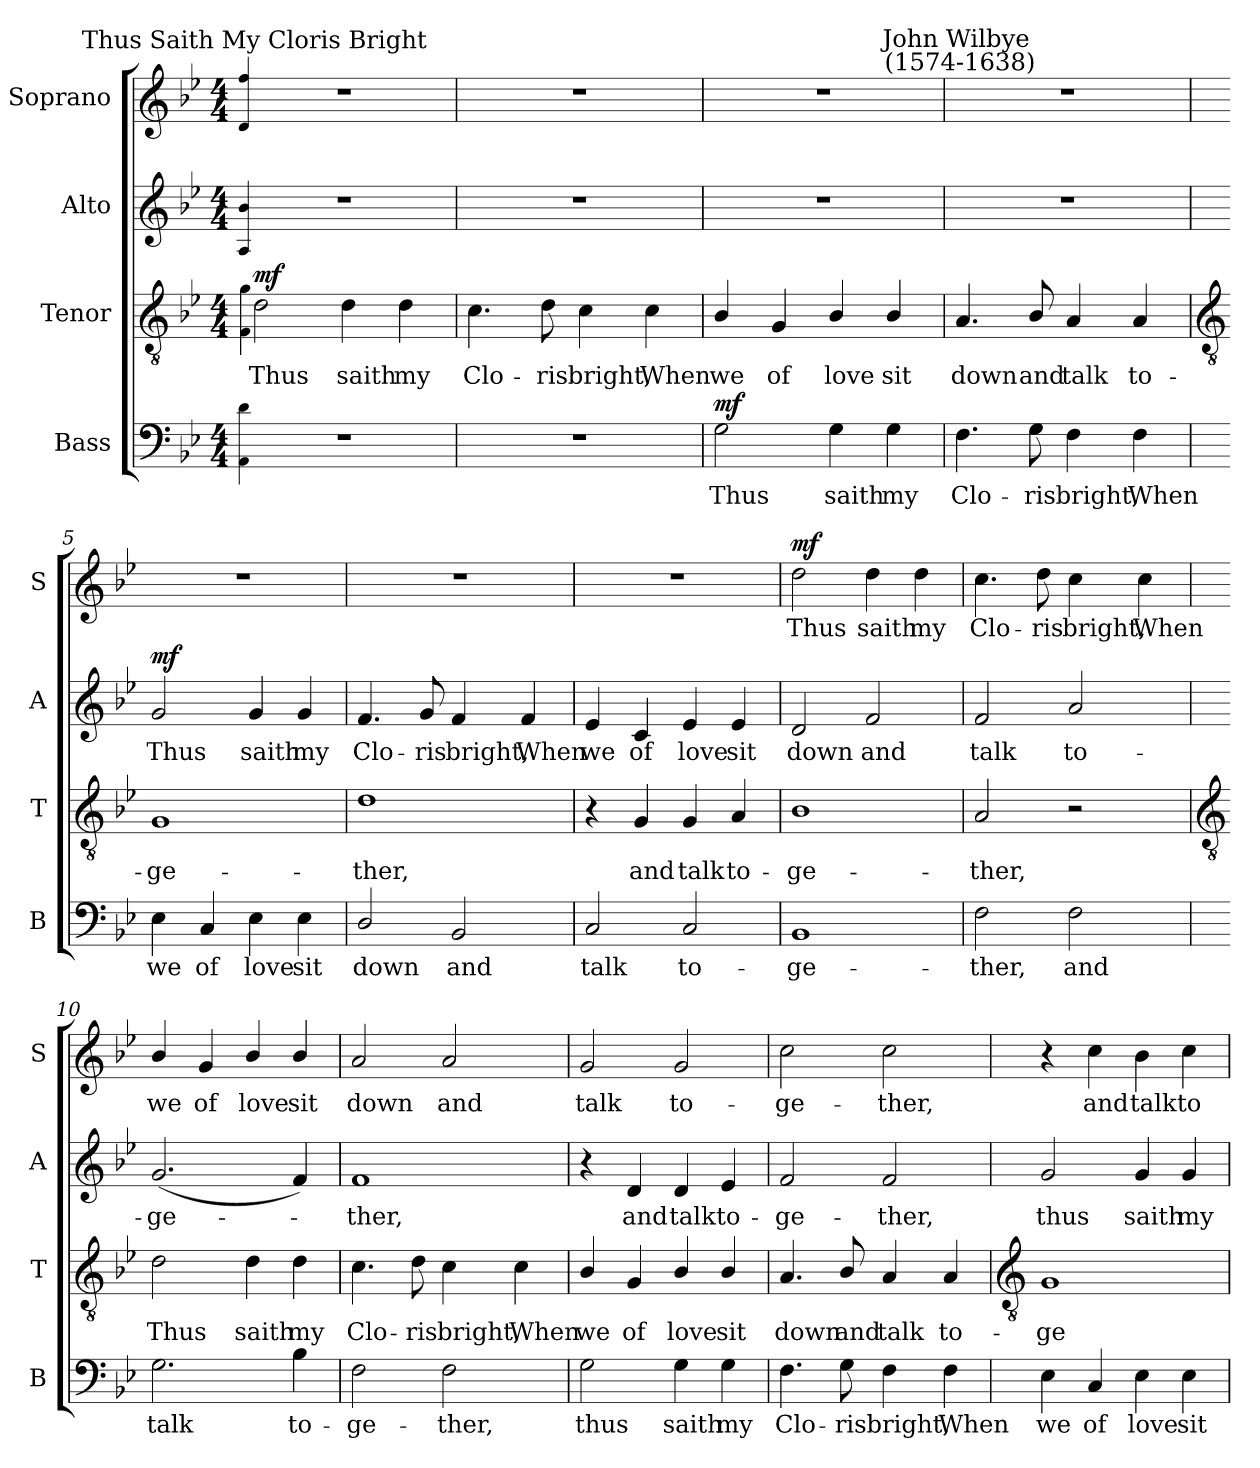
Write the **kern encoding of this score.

**kern	**text	**dynam	**kern	**text	**dynam	**kern	**text	**dynam	**kern	**text	**dynam
*part4	*part4	*part4	*part3	*part3	*part3	*part2	*part2	*part2	*part1	*part1	*part1
*staff4	*staff4	*staff4	*staff3	*staff3	*staff3	*staff2	*staff2	*staff2	*staff1	*staff1	*staff1
*I"Bass	*	*	*I"Tenor	*	*	*I"Alto	*	*	*I"Soprano	*	*
*I'B	*	*	*I'T	*	*	*I'A	*	*	*I'S	*	*
*clefF4	*	*	*clefGv2	*	*	*clefG2	*	*	*clefG2	*	*
*k[b-e-]	*	*	*k[b-e-]	*	*	*k[b-e-]	*	*	*k[b-e-]	*	*
*B-:	*	*	*B-:	*	*	*B-:	*	*	*B-:	*	*
*M4/4	*	*	*M4/4	*	*	*M4/4	*	*	*M4/4	*	*
=1	=1	=1	=1	=1	=1	=1	=1	=1	=1	=1	=1
4qqAA 4qqd	.	.	4qqF 4qqg	.	.	4qqA 4qqb-	.	.	4qqd 4qqff	.	.
!	!	!	!	!	!	!	!	!	!LO:TX:a:cj:t=Thus Saith My Cloris Bright	!	!
!	!	!	!	!LO:LY:b	!LO:DY:b	!	!	!	!	!	!
1r	.	.	2d	Thus	mf	1r	.	.	1r	.	.
!	!	!	!	!LO:LY:b	!	!	!	!	!	!	!
.	.	.	4d	saith	.	.	.	.	.	.	.
!	!	!	!	!LO:LY:b	!	!	!	!	!	!	!
.	.	.	4d	my	.	.	.	.	.	.	.
=2	=2	=2	=2	=2	=2	=2	=2	=2	=2	=2	=2
!	!	!	!	!LO:LY:b	!	!	!	!	!	!	!
1r	.	.	4.c	Clo-	.	1r	.	.	1r	.	.
!	!	!	!	!LO:LY:b	!	!	!	!	!	!	!
.	.	.	8d	-ris	.	.	.	.	.	.	.
!	!	!	!	!LO:LY:b	!	!	!	!	!	!	!
.	.	.	4c\	bright,	.	.	.	.	.	.	.
!	!	!	!	!LO:LY:b	!	!	!	!	!	!	!
.	.	.	4c\	When	.	.	.	.	.	.	.
=3	=3	=3	=3	=3	=3	=3	=3	=3	=3	=3	=3
!	!LO:LY:b	!LO:DY:b	!	!LO:LY:b	!	!	!	!	!	!	!
2G	Thus	mf	4B-/	we	.	1r	.	.	1r	.	.
!	!	!	!	!LO:LY:b	!	!	!	!	!	!	!
.	.	.	4G	of	.	.	.	.	.	.	.
!	!LO:LY:b	!	!	!LO:LY:b	!	!	!	!	!	!	!
4G	saith	.	4B-/	love	.	.	.	.	.	.	.
!	!LO:LY:b	!	!	!LO:LY:b	!	!	!	!	!	!	!
4G	my	.	4B-/	sit	.	.	.	.	.	.	.
=4	=4	=4	=4	=4	=4	=4	=4	=4	=4	=4	=4
!	!	!	!	!	!	!	!	!	!LO:TX:a:cj:t=John Wilbye\n (1574-1638)	!	!
!	!LO:LY:b	!	!	!LO:LY:b	!	!	!	!	!	!	!
4.F	Clo-	.	4.A	down	.	1r	.	.	1r	.	.
!	!LO:LY:b	!	!	!LO:LY:b	!	!	!	!	!	!	!
8G	-ris	.	8B-/	and	.	.	.	.	.	.	.
!	!LO:LY:b	!	!	!LO:LY:b	!	!	!	!	!	!	!
4F	bright,	.	4A	talk	.	.	.	.	.	.	.
!	!LO:LY:b	!	!	!LO:LY:b	!	!	!	!	!	!	!
4F	When	.	4A	to-	.	.	.	.	.	.	.
!!LO:LB:g=z
=5	=5	=5	=5	=5	=5	=5	=5	=5	=5	=5	=5
*	*	*	*clefGv2	*	*	*	*	*	*	*	*
!	!LO:LY:b	!	!	!LO:LY:b	!	!	!LO:LY:b	!LO:DY:b	!	!	!
4E-\	we	.	1G	-ge-	.	2g	Thus	mf	1r	.	.
!	!LO:LY:b	!	!	!	!	!	!	!	!	!	!
4C	of	.	.	.	.	.	.	.	.	.	.
!	!LO:LY:b	!	!	!	!	!	!LO:LY:b	!	!	!	!
4E-\	love	.	.	.	.	4g	saith	.	.	.	.
!	!LO:LY:b	!	!	!	!	!	!LO:LY:b	!	!	!	!
4E-\	sit	.	.	.	.	4g	my	.	.	.	.
=6	=6	=6	=6	=6	=6	=6	=6	=6	=6	=6	=6
!	!LO:LY:b	!	!	!LO:LY:b	!	!	!LO:LY:b	!	!	!	!
2D/	down	.	1d	-ther,	.	4.f	Clo-	.	1r	.	.
!	!	!	!	!	!	!	!LO:LY:b	!	!	!	!
.	.	.	.	.	.	8g	-ris	.	.	.	.
!	!LO:LY:b	!	!	!	!	!	!LO:LY:b	!	!	!	!
2BB-	and	.	.	.	.	4f	bright,	.	.	.	.
!	!	!	!	!	!	!	!LO:LY:b	!	!	!	!
.	.	.	.	.	.	4f	When	.	.	.	.
=7	=7	=7	=7	=7	=7	=7	=7	=7	=7	=7	=7
!	!LO:LY:b	!	!	!	!	!	!LO:LY:b	!	!	!	!
2C	talk	.	4r	.	.	4e-	we	.	1r	.	.
!	!	!	!	!LO:LY:b	!	!	!LO:LY:b	!	!	!	!
.	.	.	4G	and	.	4c	of	.	.	.	.
!	!LO:LY:b	!	!	!LO:LY:b	!	!	!LO:LY:b	!	!	!	!
2C	to-	.	4G	talk	.	4e-	love	.	.	.	.
!	!	!	!	!LO:LY:b	!	!	!LO:LY:b	!	!	!	!
.	.	.	4A	to-	.	4e-	sit	.	.	.	.
=8	=8	=8	=8	=8	=8	=8	=8	=8	=8	=8	=8
!	!LO:LY:b	!	!	!LO:LY:b	!	!	!LO:LY:b	!	!	!LO:LY:b	!LO:DY:b
1BB-	-ge-	.	1B-	-ge-	.	2d	down	.	2dd	Thus	mf
!	!	!	!	!	!	!	!LO:LY:b	!	!	!LO:LY:b	!
.	.	.	.	.	.	2f	and	.	4dd	saith	.
!	!	!	!	!	!	!	!	!	!	!LO:LY:b	!
.	.	.	.	.	.	.	.	.	4dd	my	.
=9	=9	=9	=9	=9	=9	=9	=9	=9	=9	=9	=9
!	!LO:LY:b	!	!	!LO:LY:b	!	!	!LO:LY:b	!	!	!LO:LY:b	!
2F	-ther,	.	2A	-ther,	.	2f	talk	.	4.cc	Clo-	.
!	!	!	!	!	!	!	!	!	!	!LO:LY:b	!
.	.	.	.	.	.	.	.	.	8dd	-ris	.
!	!LO:LY:b	!	!	!	!	!	!LO:LY:b	!	!	!LO:LY:b	!
2F	and	.	2r	.	.	2a	to-	.	4cc\	bright,	.
!	!	!	!	!	!	!	!	!	!	!LO:LY:b	!
.	.	.	.	.	.	.	.	.	4cc\	When	.
!!LO:LB:g=z
=10	=10	=10	=10	=10	=10	=10	=10	=10	=10	=10	=10
*	*	*	*clefGv2	*	*	*	*	*	*	*	*
!	!LO:LY:b	!	!	!LO:LY:b	!	!	!LO:LY:b	!	!	!LO:LY:b	!
2.G	talk	.	2d	Thus	.	(<2.g	-ge-	.	4b-/	we	.
!	!	!	!	!	!	!	!	!	!	!LO:LY:b	!
.	.	.	.	.	.	.	.	.	4g	of	.
!	!	!	!	!LO:LY:b	!	!	!	!	!	!LO:LY:b	!
.	.	.	4d	saith	.	.	.	.	4b-/	love	.
!	!LO:LY:b	!	!	!LO:LY:b	!	!	!	!	!	!LO:LY:b	!
4B-	to-	.	4d	my	.	4f)	.	.	4b-/	sit	.
=11	=11	=11	=11	=11	=11	=11	=11	=11	=11	=11	=11
!	!LO:LY:b	!	!	!LO:LY:b	!	!	!LO:LY:b	!	!	!LO:LY:b	!
2F	ge-	.	4.c	Clo-	.	1f	ther,	.	2a	down	.
!	!	!	!	!LO:LY:b	!	!	!	!	!	!	!
.	.	.	8d	-ris	.	.	.	.	.	.	.
!	!LO:LY:b	!	!	!LO:LY:b	!	!	!	!	!	!LO:LY:b	!
2F	-ther,	.	4c\	bright,	.	.	.	.	2a	and	.
!	!	!	!	!LO:LY:b	!	!	!	!	!	!	!
.	.	.	4c\	When	.	.	.	.	.	.	.
=12	=12	=12	=12	=12	=12	=12	=12	=12	=12	=12	=12
!	!LO:LY:b	!	!	!LO:LY:b	!	!	!	!	!	!LO:LY:b	!
2G	thus	.	4B-/	we	.	4r	.	.	2g	talk	.
!	!	!	!	!LO:LY:b	!	!	!LO:LY:b	!	!	!	!
.	.	.	4G	of	.	4d	and	.	.	.	.
!	!LO:LY:b	!	!	!LO:LY:b	!	!	!LO:LY:b	!	!	!LO:LY:b	!
4G	saith	.	4B-/	love	.	4d	talk	.	2g	to-	.
!	!LO:LY:b	!	!	!LO:LY:b	!	!	!LO:LY:b	!	!	!	!
4G	my	.	4B-/	sit	.	4e-	to-	.	.	.	.
=13	=13	=13	=13	=13	=13	=13	=13	=13	=13	=13	=13
!	!LO:LY:b	!	!	!LO:LY:b	!	!	!LO:LY:b	!	!	!LO:LY:b	!
4.F	Clo-	.	4.A	down	.	2f	-ge-	.	2cc\	-ge-	.
!	!LO:LY:b	!	!	!LO:LY:b	!	!	!	!	!	!	!
8G	-ris	.	8B-/	and	.	.	.	.	.	.	.
!	!LO:LY:b	!	!	!LO:LY:b	!	!	!LO:LY:b	!	!	!LO:LY:b	!
4F	bright,	.	4A	talk	.	2f	-ther,	.	2cc\	-ther,	.
!	!LO:LY:b	!	!	!LO:LY:b	!	!	!	!	!	!	!
4F	When	.	4A	to-	.	.	.	.	.	.	.
!!LO:LB:g=z
=14	=14	=14	=14	=14	=14	=14	=14	=14	=14	=14	=14
*	*	*	*clefGv2	*	*	*	*	*	*	*	*
!	!LO:LY:b	!	!	!LO:LY:b	!	!	!LO:LY:b	!	!	!	!
4E-\	we	.	1G	-ge-	.	2g	thus	.	4r	.	.
!	!LO:LY:b	!	!	!	!	!	!	!	!	!LO:LY:b	!
4C	of	.	.	.	.	.	.	.	4cc\	and	.
!	!LO:LY:b	!	!	!	!	!	!LO:LY:b	!	!	!LO:LY:b	!
4E-\	love	.	.	.	.	4g	saith	.	4b-	talk	.
!	!LO:LY:b	!	!	!	!	!	!LO:LY:b	!	!	!LO:LY:b	!
4E-\	sit	.	.	.	.	4g	my	.	4cc\	to-	.
=	=	=	=	=	=	=	=	=	=	=	=
*-	*-	*-	*-	*-	*-	*-	*-	*-	*-	*-	*-
